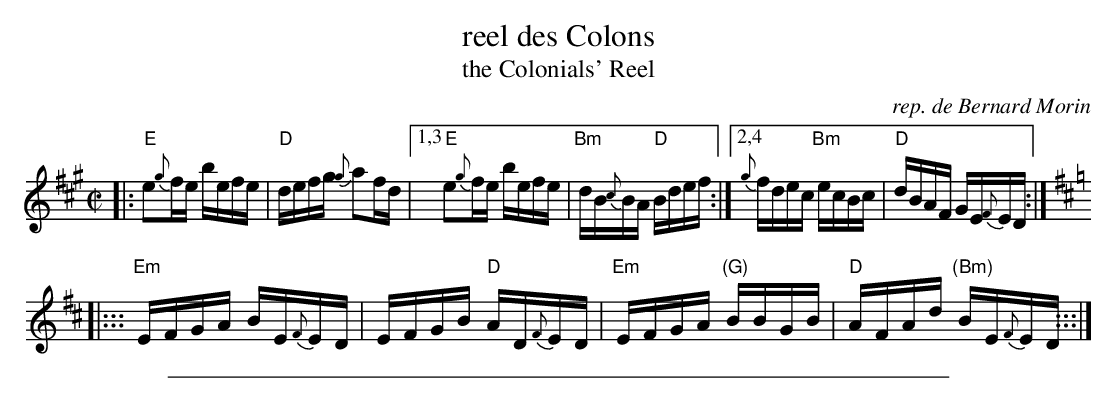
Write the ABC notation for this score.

X:1
T: reel des Colons
T: the Colonials' Reel
O: rep. de Bernard Morin
M: C|
L: 1/16
K: Emix
|:\
"E"e2{g}fe befe | "D"defg {g}a2fd |\
[1,3 "E"e2{g}fe befe | "Bm"dB{c}BA "D"Bdef :|\
[2,4 {g}fdec "Bm"ecBc | "D"dBAF GE{F}ED :|
K: Edor
|:::\
"Em"EFGA BE{F}ED | EFGB "D"AD{F}ED |\
"Em"EFGA "(G)"BBGB | "D"AFAd "(Bm)"BE{F}ED :::|
